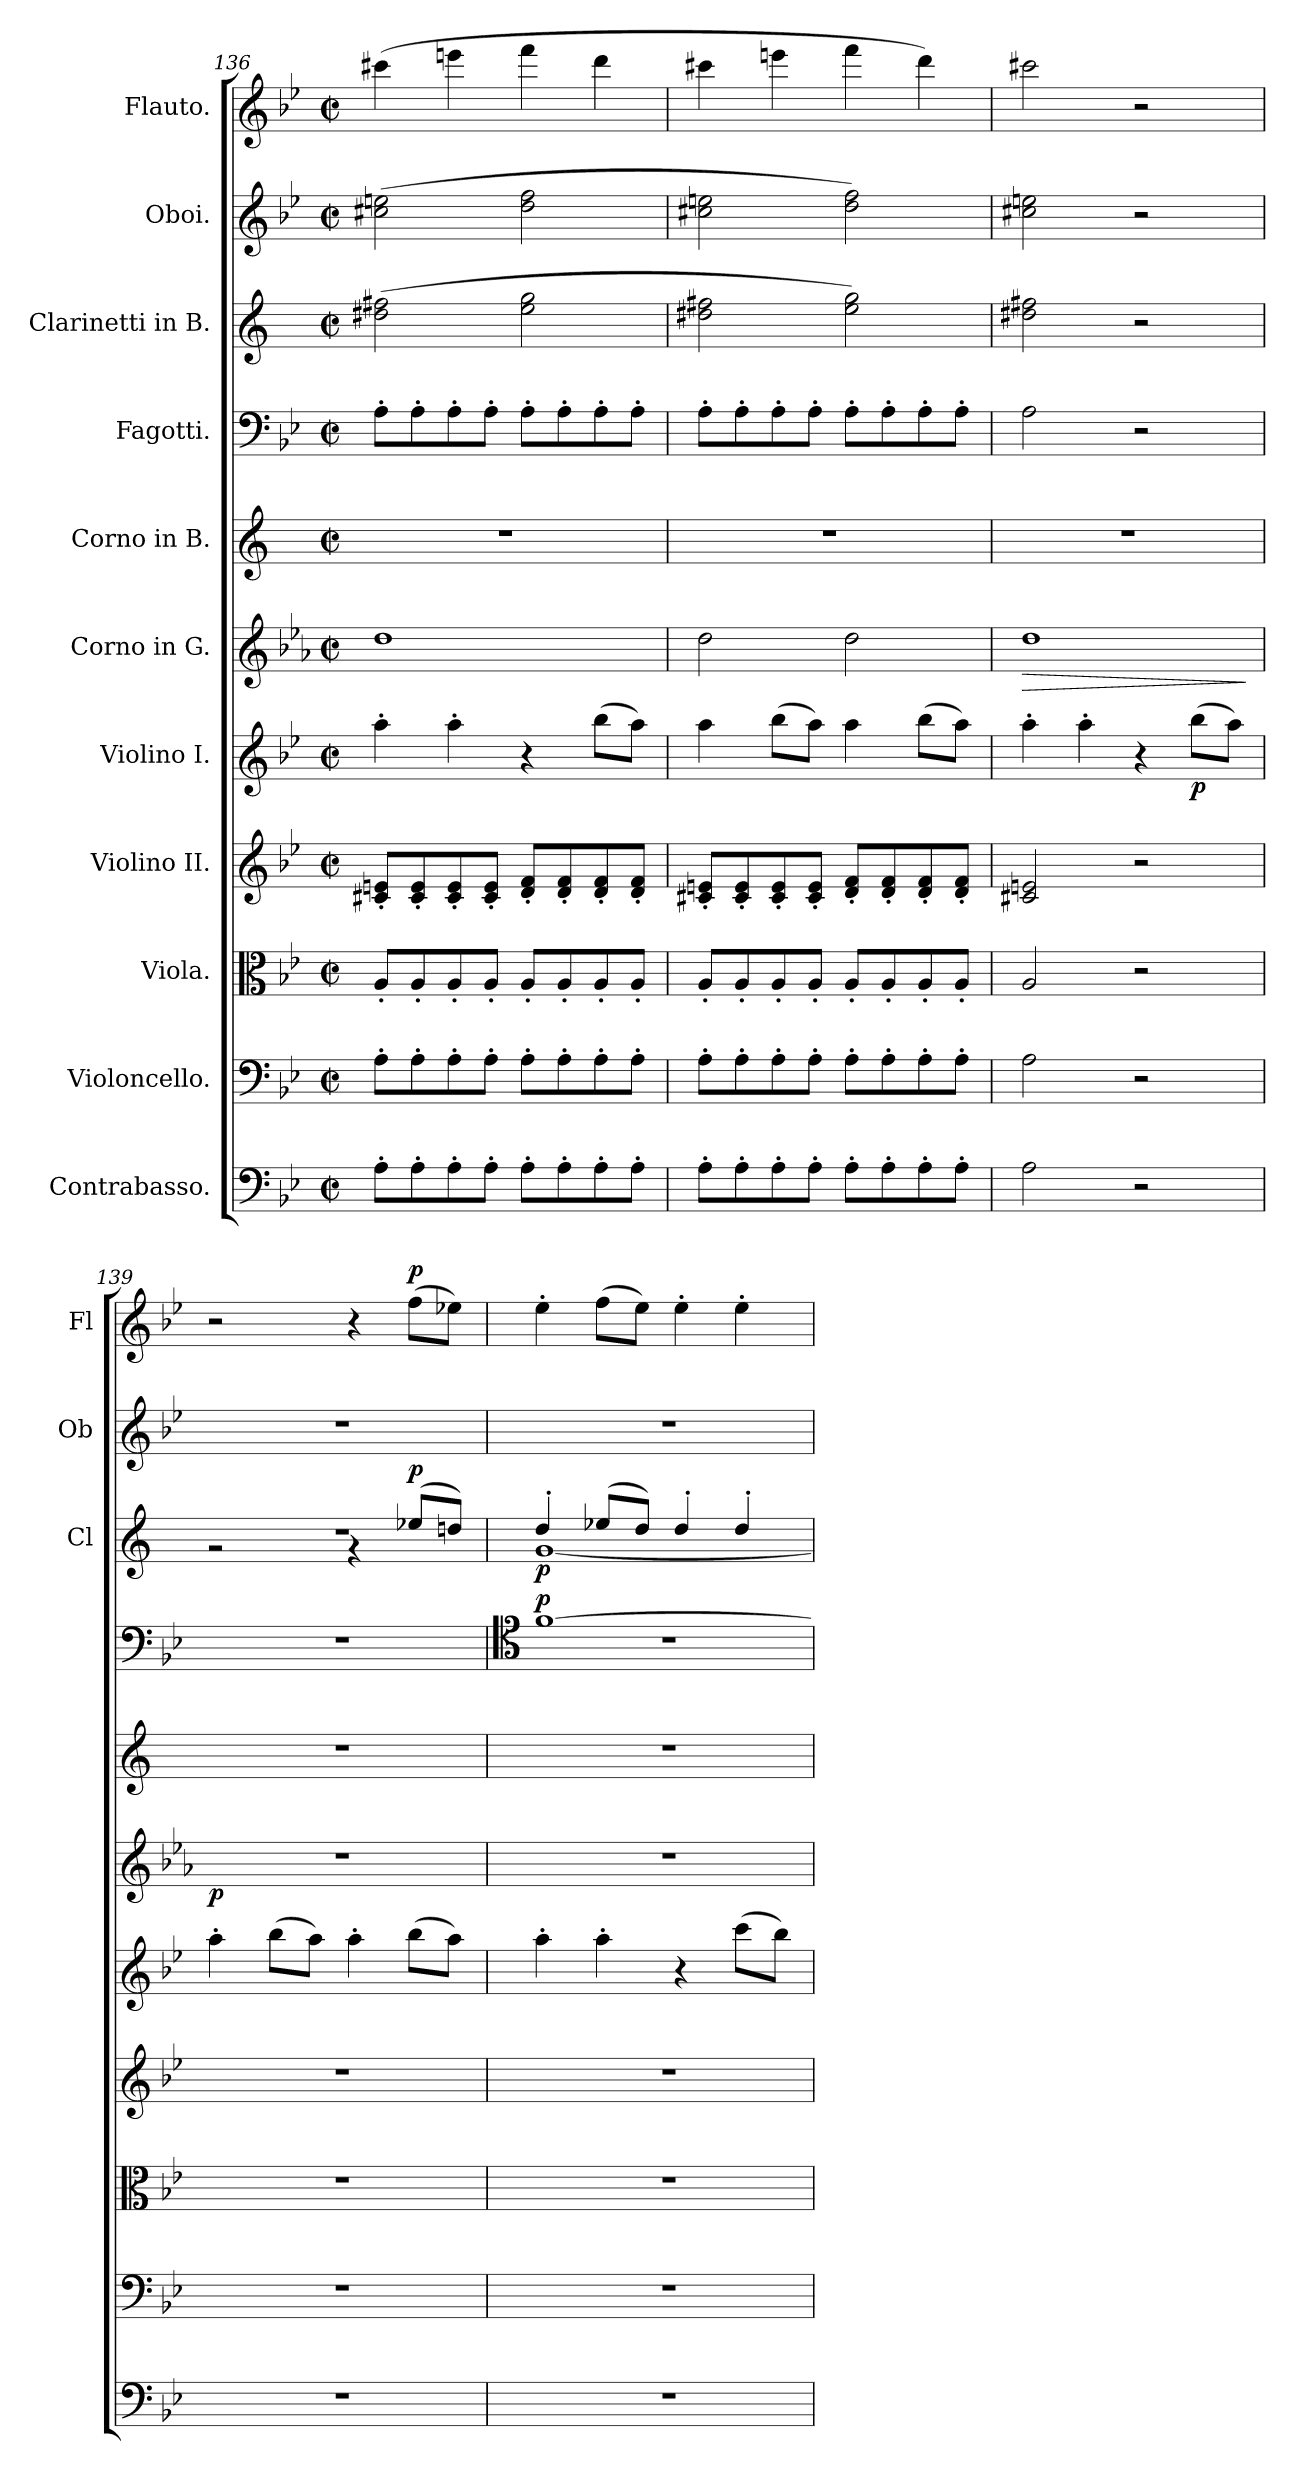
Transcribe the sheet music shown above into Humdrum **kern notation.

**kern	**kern	**kern	**kern	**kern	**dynam	**kern	**dynam	**kern	**kern	**dynam	**kern	**dynam	**kern	**kern	**dynam
*part11	*part10	*part9	*part8	*part7	*part7	*part6	*part6	*part5	*part4	*part4	*part3	*part3	*part2	*part1	*part1
*staff11	*staff10	*staff9	*staff8	*staff7	*staff7	*staff6	*staff6	*staff5	*staff4	*staff4	*staff3	*staff3	*staff2	*staff1	*staff1
*I"Contrabasso.	*I"Violoncello.	*I"Viola.	*I"Violino II.	*I"Violino I.	*	*I"Corno in G.	*	*I"Corno in B.	*I"Fagotti.	*	*I"Clarinetti in B.	*	*I"Oboi.	*I"Flauto.	*
*	*	*	*	*	*	*	*	*	*	*	*I'Cl	*	*I'Ob	*I'Fl	*
*clefF4	*clefF4	*clefC3	*clefG2	*clefG2	*	*clefG2	*	*clefG2	*clefF4	*	*clefG2	*	*clefG2	*clefG2	*
*ITrd7c12	*	*	*	*	*	*ITrd3c5	*	*ITrd1c2	*	*	*ITrd1c2	*	*	*	*
*k[b-e-]	*k[b-e-]	*k[b-e-]	*k[b-e-]	*k[b-e-]	*	*k[b-e-]	*	*k[b-e-]	*k[b-e-]	*	*k[b-e-]	*	*k[b-e-]	*k[b-e-]	*
*M2/2	*M2/2	*M2/2	*M2/2	*M2/2	*	*M2/2	*	*M2/2	*M2/2	*	*M2/2	*	*M2/2	*M2/2	*
*met(c|)	*met(c|)	*met(c|)	*met(c|)	*met(c|)	*	*met(c|)	*	*met(c|)	*met(c|)	*	*met(c|)	*	*met(c|)	*met(c|)	*
=136	=136	=136	=136	=136	=136	=136	=136	=136	=136	=136	=136	=136	=136	=136	=136
8AA'\L	8A'\L	8A'/L	8c#X/' 8en/'L	4aa'\	.	1a	.	1r	8A'\L	.	(>2cc#X\ 2een\	.	(>2cc#X\ 2een\	(>4ccc#X\	.
8AA'\	8A'\	8A'/	8c#/' 8e/'	.	.	.	.	.	8A'\	.	.	.	.	.	.
8AA'\	8A'\	8A'/	8c#/' 8e/'	4aa'\	.	.	.	.	8A'\	.	.	.	.	4eeen\	.
8AA'\J	8A'\J	8A'/J	8c#/' 8e/'J	.	.	.	.	.	8A'\J	.	.	.	.	.	.
8AA'\L	8A'\L	8A'/L	8d/' 8f/'L	4r	.	.	.	.	8A'\L	.	2dd\ 2ff\	.	2dd\ 2ff\	4fff\	.
8AA'\	8A'\	8A'/	8d/' 8f/'	.	.	.	.	.	8A'\	.	.	.	.	.	.
8AA'\	8A'\	8A'/	8d/' 8f/'	(>8bb-\L	.	.	.	.	8A'\	.	.	.	.	4ddd\	.
8AA'\J	8A'\J	8A'/J	8d/' 8f/'J	8aa\J)	.	.	.	.	8A'\J	.	.	.	.	.	.
=137	=137	=137	=137	=137	=137	=137	=137	=137	=137	=137	=137	=137	=137	=137	=137
8AA'\L	8A'\L	8A'/L	8c#X/' 8en/'L	4aa\	.	2a\	.	1r	8A'\L	.	2cc#X\ 2een\	.	2cc#X\ 2een\	4ccc#X\	.
8AA'\	8A'\	8A'/	8c#/' 8e/'	.	.	.	.	.	8A'\	.	.	.	.	.	.
8AA'\	8A'\	8A'/	8c#/' 8e/'	(>8bb-\L	.	.	.	.	8A'\	.	.	.	.	4eeen\	.
8AA'\J	8A'\J	8A'/J	8c#/' 8e/'J	8aa\J)	.	.	.	.	8A'\J	.	.	.	.	.	.
8AA'\L	8A'\L	8A'/L	8d/' 8f/'L	4aa\	.	2a\	.	.	8A'\L	.	2dd\ 2ff\)	.	2dd\ 2ff\)	4fff\	.
8AA'\	8A'\	8A'/	8d/' 8f/'	.	.	.	.	.	8A'\	.	.	.	.	.	.
8AA'\	8A'\	8A'/	8d/' 8f/'	(>8bb-\L	.	.	.	.	8A'\	.	.	.	.	4ddd\)	.
8AA'\J	8A'\J	8A'/J	8d/' 8f/'J	8aa\J)	.	.	.	.	8A'\J	.	.	.	.	.	.
=138	=138	=138	=138	=138	=138	=138	=138	=138	=138	=138	=138	=138	=138	=138	=138
!	!	!	!	!	!	!	!LO:HP:b	!	!	!	!	!	!	!	!
2AA\	2A\	2A/	2c#X/ 2en/	4aa'\	.	1a	>	1r	2A\	.	2cc#X\ 2een\	.	2cc#X\ 2een\	2ccc#X\	.
.	.	.	.	4aa'\	.	.	.	.	.	.	.	.	.	.	.
2r	2r	2r	2r	4r	.	.	.	.	2r	.	2r	.	2r	2r	.
!	!	!	!	!	!LO:DY:b	!	!	!	!	!	!	!	!	!	!
.	.	.	.	(>8bb-\L	p	.	.	.	.	.	.	.	.	.	.
.	.	.	.	8aa\J)	.	.	.	.	.	.	.	.	.	.	.
.	.	.	.	.	.	.	]	.	.	.	.	.	.	.	.
=139	=139	=139	=139	=139	=139	=139	=139	=139	=139	=139	=139	=139	=139	=139	=139
*	*	*	*	*	*	*	*	*	*	*	*^	*	*	*	*
!	!	!	!	!	!	!	!LO:DY:b	!	!	!	!	!	!	!	!	!
1r	1r	1r	1r	4aa'\	.	1r	p	1r	1r	.	2rg	1rdd	.	1r	2r	.
.	.	.	.	(>8bb-\L	.	.	.	.	.	.	.	.	.	.	.	.
.	.	.	.	8aa\J)	.	.	.	.	.	.	.	.	.	.	.	.
.	.	.	.	4aa'\	.	.	.	.	.	.	4rg	.	.	.	4r	.
!	!	!	!	!	!	!	!	!	!	!	!	!	!LO:DY:a	!	!	!LO:DY:a
.	.	.	.	(>8bb-\L	.	.	.	.	.	.	(>8dd-X/L	.	p	.	(>8ff\L	p
.	.	.	.	8aa\J)	.	.	.	.	.	.	8ccn/J)	.	.	.	8ee-X\J)	.
=140	=140	=140	=140	=140	=140	=140	=140	=140	=140	=140	=140	=140	=140	=140	=140	=140
*	*	*	*	*	*	*	*	*	*clefC4	*	*	*	*	*	*	*
*	*	*	*	*	*	*	*	*	*^	*	*	*	*	*	*	*
!	!	!	!	!	!	!	!	!	!	!	!LO:DY:a	!	!	!LO:DY:b	!	!	!
1r	1r	1r	1r	4aa'\	.	1r	.	1r	[1f	1rc	p	4cc'/	[1f	p	1r	4ee-'\	.
.	.	.	.	4aa'\	.	.	.	.	.	.	.	(>8dd-X/L	.	.	.	(>8ff\L	.
.	.	.	.	.	.	.	.	.	.	.	.	8cc/J)	.	.	.	8ee-\J)	.
.	.	.	.	4r	.	.	.	.	.	.	.	4cc'/	.	.	.	4ee-'\	.
.	.	.	.	(>8ccc\L	.	.	.	.	.	.	.	4cc'/	.	.	.	4ee-'\	.
.	.	.	.	8bb-\J)	.	.	.	.	.	.	.	.	.	.	.	.	.
*	*	*	*	*	*	*	*	*	*v	*v	*	*	*	*	*	*	*
*	*	*	*	*	*	*	*	*	*	*	*v	*v	*	*	*	*
=	=	=	=	=	=	=	=	=	=	=	=	=	=	=	=
*-	*-	*-	*-	*-	*-	*-	*-	*-	*-	*-	*-	*-	*-	*-	*-
